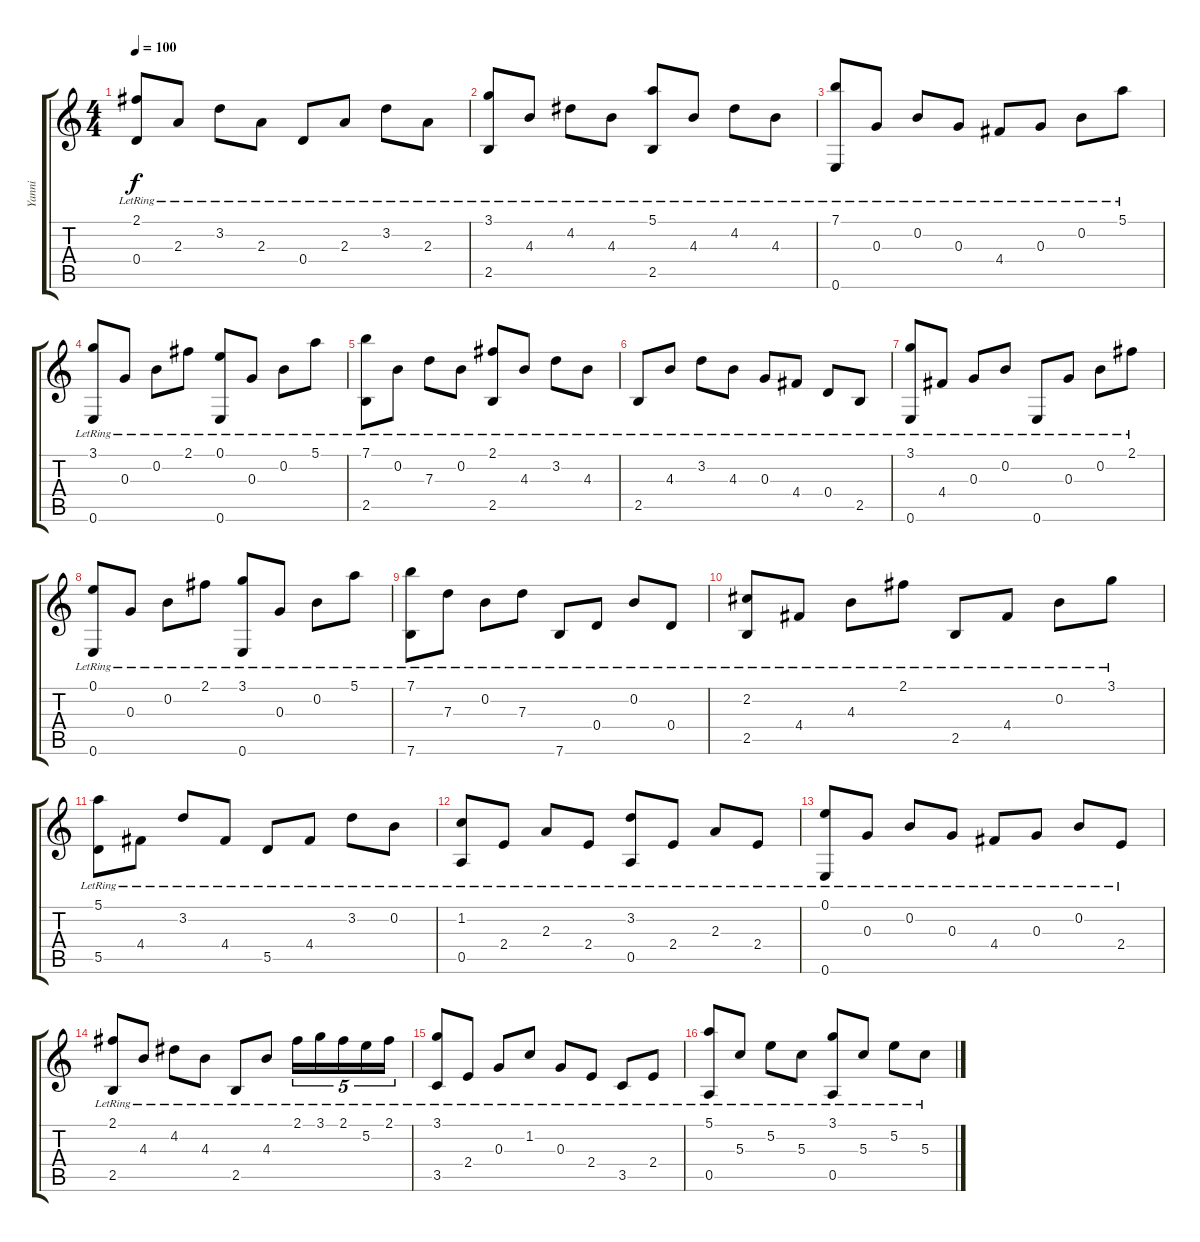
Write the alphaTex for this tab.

\track ("Yanni" "Yanni") {instrument acousticguitarnylon}
\staff {score tabs}
\tuning (E4 B3 G3 D3 A2 E2) {hide}
\ts (4 4)
\tempo 100
\clef g2
\ks c
(2.1{lr} 0.4{lr}).8{dy f} 2.3{lr}.8 3.2{lr}.8 2.3{lr}.8 0.4{lr}.8 2.3{lr}.8 3.2{lr}.8 2.3{lr}.8 |
(3.1{lr} 2.5{lr}).8 4.3{lr}.8 4.2{lr}.8 4.3{lr}.8 (5.1{lr} 2.5{lr}).8 4.3{lr}.8 4.2{lr}.8 4.3{lr}.8 |
(7.1{lr} 0.6{lr}).8 0.3{lr}.8 0.2{lr}.8 0.3{lr}.8 4.4{lr}.8 0.3{lr}.8 0.2{lr}.8 5.1{lr}.8 |
(3.1{lr} 0.6{lr}).8 0.3{lr}.8 0.2{lr}.8 2.1{lr}.8 (0.1{lr} 0.6{lr}).8 0.3{lr}.8 0.2{lr}.8 5.1{lr}.8 |
(7.1{lr} 2.5{lr}).8 0.2{lr}.8 7.3{lr}.8 0.2{lr}.8 (2.1{lr} 2.5{lr}).8 4.3{lr}.8 3.2{lr}.8 4.3{lr}.8 |
2.5{lr}.8 4.3{lr}.8 3.2{lr}.8 4.3{lr}.8 0.3{lr}.8 4.4{lr}.8 0.4{lr}.8 2.5{lr}.8 |
(3.1{lr} 0.6{lr}).8 4.4{lr}.8 0.3{lr}.8 0.2{lr}.8 0.6{lr}.8 0.3{lr}.8 0.2{lr}.8 2.1{lr}.8 |
(0.1{lr} 0.6{lr}).8 0.3{lr}.8 0.2{lr}.8 2.1{lr}.8 (3.1{lr} 0.6{lr}).8 0.3{lr}.8 0.2{lr}.8 5.1{lr}.8 |
(7.1{lr} 7.6{lr}).8 7.3{lr}.8 0.2{lr}.8 7.3{lr}.8 7.6{lr}.8 0.4{lr}.8 0.2{lr}.8 0.4{lr}.8 |
(2.2{lr} 2.5{lr}).8 4.4{lr}.8 4.3{lr}.8 2.1{lr}.8 2.5{lr}.8 4.4{lr}.8 0.2{lr}.8 3.1{lr}.8 |
(5.1{lr} 5.5{lr}).8 4.4{lr}.8 3.2{lr}.8 4.4{lr}.8 5.5{lr}.8 4.4{lr}.8 3.2{lr}.8 0.2{lr}.8 |
(1.2{lr} 0.5{lr}).8 2.4{lr}.8 2.3{lr}.8 2.4{lr}.8 (3.2{lr} 0.5{lr}).8 2.4{lr}.8 2.3{lr}.8 2.4{lr}.8 |
(0.1{lr} 0.6{lr}).8 0.3{lr}.8 0.2{lr}.8 0.3{lr}.8 4.4{lr}.8 0.3{lr}.8 0.2{lr}.8 2.4{lr}.8 |
(2.1{lr} 2.5{lr}).8 4.3{lr}.8 4.2{lr}.8 4.3{lr}.8 2.5{lr}.8 4.3{lr}.8 2.1{lr}.16{tu (5 4)} 3.1{lr}.16{tu (5 4)} 2.1{lr}.16{tu (5 4)} 5.2{lr}.16{tu (5 4)} 2.1{lr}.16{tu (5 4)} |
(3.1{lr} 3.5{lr}).8 2.4{lr}.8 0.3{lr}.8 1.2{lr}.8 0.3{lr}.8 2.4{lr}.8 3.5{lr}.8 2.4{lr}.8 |
(5.1{lr} 0.5{lr}).8 5.3{lr}.8 5.2{lr}.8 5.3{lr}.8 (3.1{lr} 0.5{lr}).8 5.3{lr}.8 5.2{lr}.8 5.3{lr}.8
